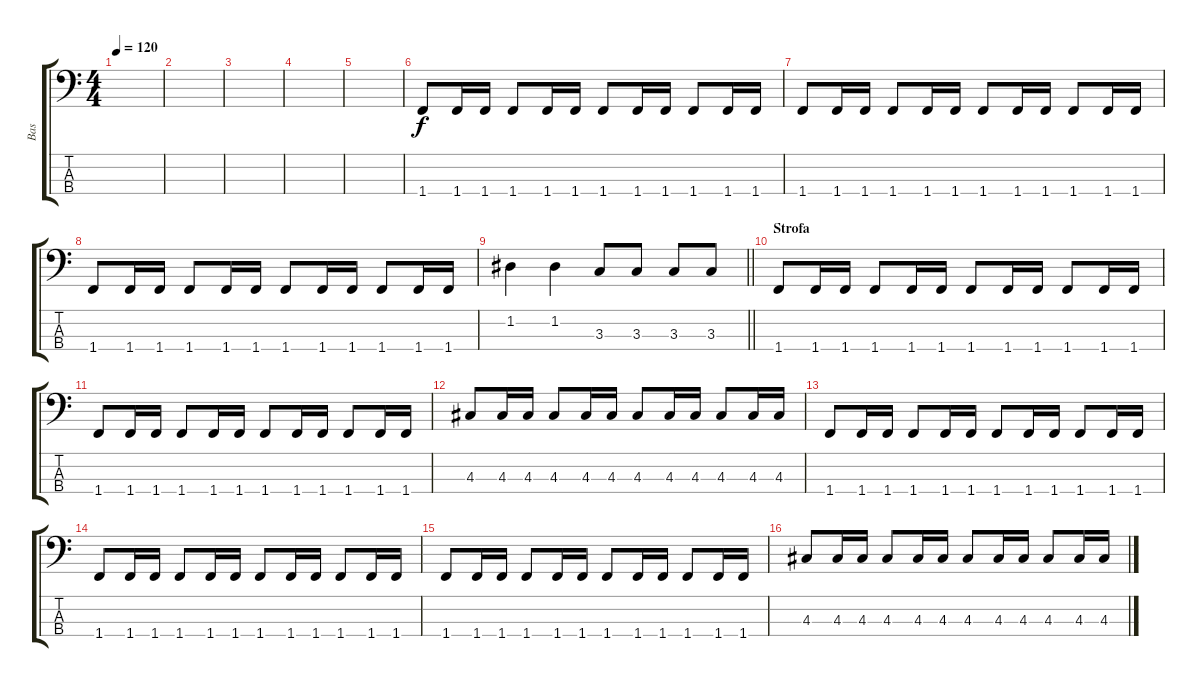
\track ("Bas" "Bas") {instrument electricbasspick}
\staff {score tabs}
\tuning (G2 D2 A1 E1) {hide}
\ts (4 4)
\tempo 120
\clef f4
\ks c
|
|
|
|
|
1.4.8 1.4.16 1.4.16 1.4.8 1.4.16 1.4.16 1.4.8 1.4.16 1.4.16 1.4.8 1.4.16 1.4.16 |
1.4.8 1.4.16 1.4.16 1.4.8 1.4.16 1.4.16 1.4.8 1.4.16 1.4.16 1.4.8 1.4.16 1.4.16 |
1.4.8 1.4.16 1.4.16 1.4.8 1.4.16 1.4.16 1.4.8 1.4.16 1.4.16 1.4.8 1.4.16 1.4.16 |
\barLineRight lightlight
1.2.4 1.2.4 3.3.8 3.3.8 3.3.8 3.3.8 |
\section ("" "Strofa")
1.4.8 1.4.16 1.4.16 1.4.8 1.4.16 1.4.16 1.4.8 1.4.16 1.4.16 1.4.8 1.4.16 1.4.16 |
1.4.8 1.4.16 1.4.16 1.4.8 1.4.16 1.4.16 1.4.8 1.4.16 1.4.16 1.4.8 1.4.16 1.4.16 |
4.3.8 4.3.16 4.3.16 4.3.8 4.3.16 4.3.16 4.3.8 4.3.16 4.3.16 4.3.8 4.3.16 4.3.16 |
1.4.8 1.4.16 1.4.16 1.4.8 1.4.16 1.4.16 1.4.8 1.4.16 1.4.16 1.4.8 1.4.16 1.4.16 |
1.4.8 1.4.16 1.4.16 1.4.8 1.4.16 1.4.16 1.4.8 1.4.16 1.4.16 1.4.8 1.4.16 1.4.16 |
1.4.8 1.4.16 1.4.16 1.4.8 1.4.16 1.4.16 1.4.8 1.4.16 1.4.16 1.4.8 1.4.16 1.4.16 |
4.3.8 4.3.16 4.3.16 4.3.8 4.3.16 4.3.16 4.3.8 4.3.16 4.3.16 4.3.8 4.3.16 4.3.16
